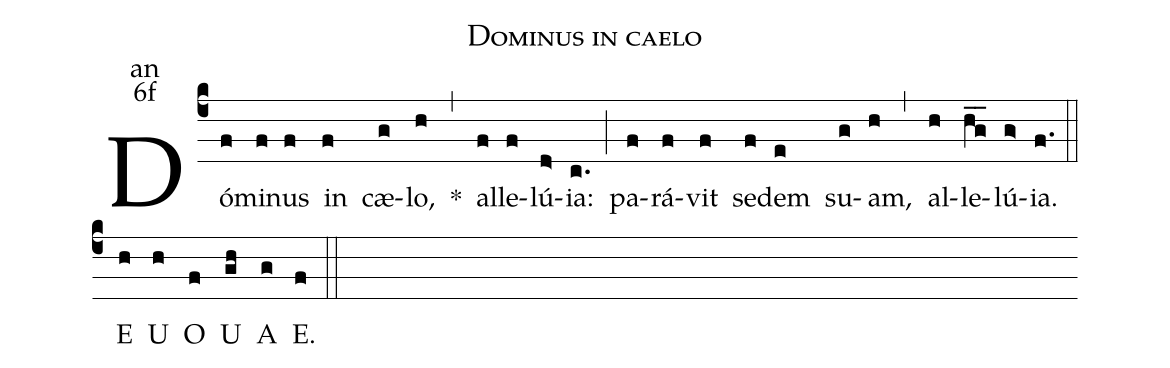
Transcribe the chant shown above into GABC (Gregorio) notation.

name:Dominus in caelo;
office-part:an;
mode:6f;
%%
(c4) Dó(f)mi(f)nus(f) in(f) cæ(g)lo,(h) <sp>*</sp>(,)
al(f)le(f)lú(d>){ia}:(c.) (;)
pa(f)rá(f)vit(f) se(f)dem(e) su(g)am,(h) (,) al(h)le(hg__)lú(g>){ia}.(f.) (::)

<eu>E(h) U(h) O(f) U(gh) A(g) E.(f) </eu>(::)
